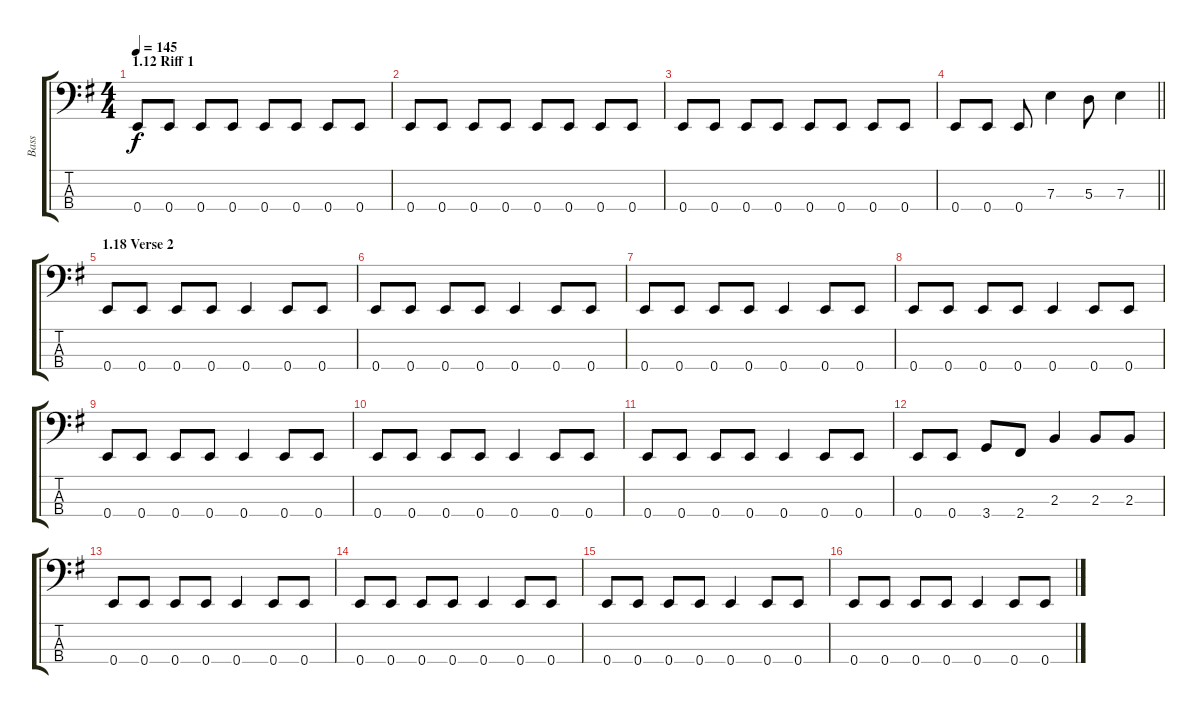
\track ("Bass" "Bass") {instrument electricbassfinger}
\staff {score tabs}
\tuning (G2 D2 A1 E1) {hide}
\ts (4 4)
\section ("" "1.12 Riff 1 ")
\tempo 145
\clef f4
\ks eminor
0.4.8{dy f} 0.4.8 0.4.8 0.4.8 0.4.8 0.4.8 0.4.8 0.4.8 |
0.4.8 0.4.8 0.4.8 0.4.8 0.4.8 0.4.8 0.4.8 0.4.8 |
0.4.8 0.4.8 0.4.8 0.4.8 0.4.8 0.4.8 0.4.8 0.4.8 |
\barLineRight lightlight
0.4.8 0.4.8 0.4.8 7.3.4 5.3.8 7.3.4 |
\section ("" "1.18 Verse 2")
0.4.8 0.4.8 0.4.8 0.4.8 0.4.4 0.4.8 0.4.8 |
0.4.8 0.4.8 0.4.8 0.4.8 0.4.4 0.4.8 0.4.8 |
0.4.8 0.4.8 0.4.8 0.4.8 0.4.4 0.4.8 0.4.8 |
0.4.8 0.4.8 0.4.8 0.4.8 0.4.4 0.4.8 0.4.8 |
0.4.8 0.4.8 0.4.8 0.4.8 0.4.4 0.4.8 0.4.8 |
0.4.8 0.4.8 0.4.8 0.4.8 0.4.4 0.4.8 0.4.8 |
0.4.8 0.4.8 0.4.8 0.4.8 0.4.4 0.4.8 0.4.8 |
0.4.8 0.4.8 3.4.8 2.4.8 2.3.4 2.3.8 2.3.8 |
0.4.8 0.4.8 0.4.8 0.4.8 0.4.4 0.4.8 0.4.8 |
0.4.8 0.4.8 0.4.8 0.4.8 0.4.4 0.4.8 0.4.8 |
0.4.8 0.4.8 0.4.8 0.4.8 0.4.4 0.4.8 0.4.8 |
0.4.8 0.4.8 0.4.8 0.4.8 0.4.4 0.4.8 0.4.8
